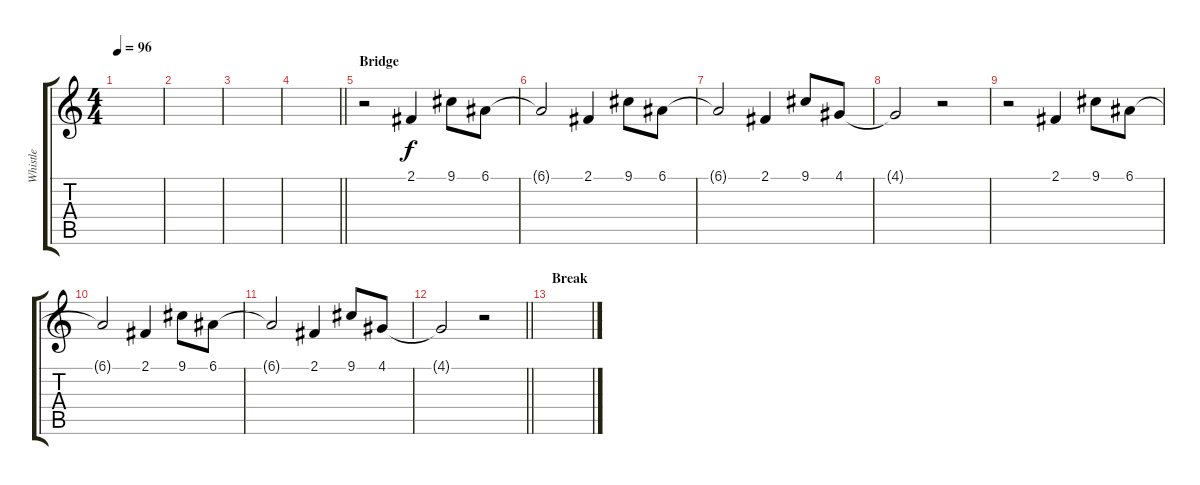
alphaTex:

\track ("Whistle" "Whistle") {instrument blownbottle}
\staff {score tabs}
\tuning (E4 B3 G3 D3 A2 E2) {hide}
\ts (4 4)
\tempo 96
\clef g2
\ks c
|
|
|
\barLineRight lightlight
|
\section ("" "Bridge")
r.2 2.1.4 9.1.8 6.1.8 |
6.1{t}.2 2.1.4 9.1.8 6.1.8 |
6.1{t}.2 2.1.4 9.1.8 4.1.8 |
4.1{t}.2 r.2 |
r.2 2.1.4 9.1.8 6.1.8 |
6.1{t}.2 2.1.4 9.1.8 6.1.8 |
6.1{t}.2 2.1.4 9.1.8 4.1.8 |
\barLineRight lightlight
4.1{t}.2 r.2 |
\section ("" "Break")
